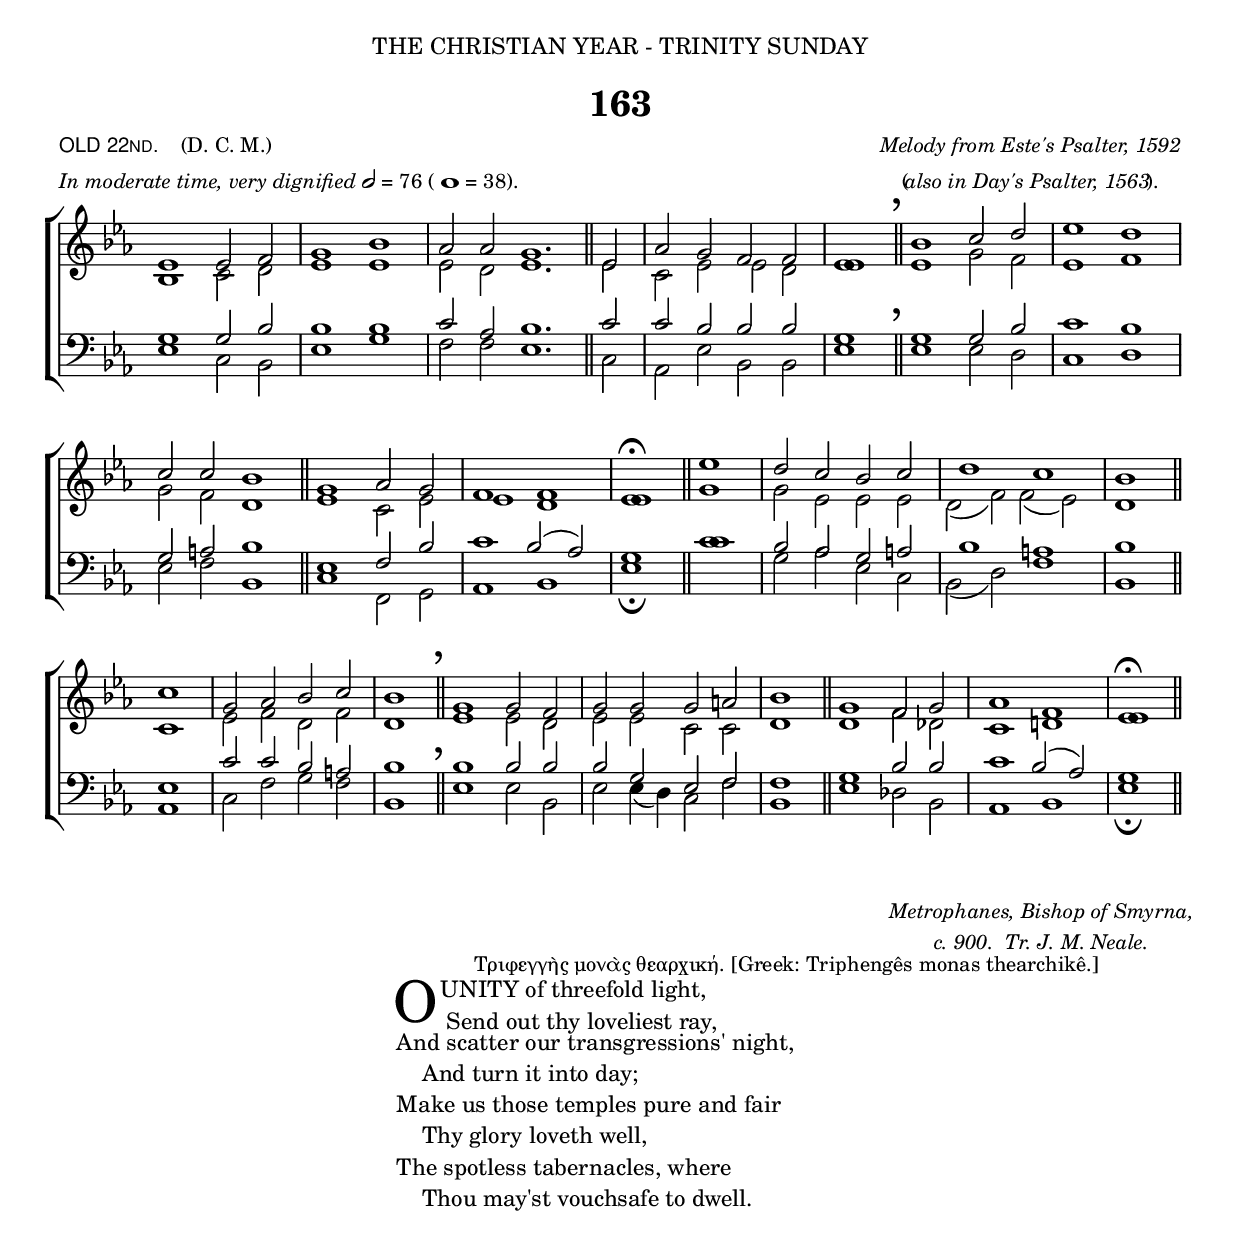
%%%% 263.png
%%%% Hymn 163. Old 22nd O Unity of threefold light 
%%%% Rev 1.

\version "2.10"

\header {
  dedication = \markup {  \center-align { "THE CHRISTIAN YEAR - TRINITY SUNDAY"
	\hspace #0.1 }}	
	
	title = "163"   
  
 
  meter = \markup { \small { \column { \line { \sans \smallCaps "OLD 22nd." \hspace #1 \roman " (D. C. M.)" } 
                            \line { { \italic "In moderate time, very dignified" \general-align #Y #DOWN \note #"2" #0.5 "= 76" "(" \general-align #Y #DOWN \note #"1" #0.5 "= 38)." } } }} }
 
  arranger = \markup { \small { \center-align { 
		 \line { \italic "Melody from Este's Psalter, 1592" }
				 \line { "(" \hspace #-1 \italic "also in Day's Psalter, 1563" \hspace #-1 ")." } }} }
 
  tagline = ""
}

%%%%%%%%%%%%%%%%%%%%%%%%%%% Macros

%%% merge. Macro to pull note slightly leftwards.  Used to produce those partially merged wholenotes 

merge = \once \override NoteColumn #'force-hshift = #-0.01

%%% generates the breathmarks
breathmark = {	
	      \override Score.RehearsalMark #'break-visibility = #begin-of-line-invisible 
	      \override Score.RehearsalMark #'Y-offset = #'4.0 
	      \override Score.RehearsalMark #'X-offset = #'-0.5
	      \mark \markup { \fontsize #4 ","}
}	      

%%% Insert a bar while forbidding line breaks - needed because this piece has very dense notation
nbbar = { \bar "|" \noBreak }


%%% hide implied accidentals
noacci = \once \override Accidental #'transparent = ##t

%%% Used to pull a note left. Used when a slurred note pair straddles a longer note above when notecolumn force-hshift does not work 		 

straddle =  { \once \override Score.SeparationItem #'padding = #2
              \once \override NoteHead #'X-offset = #-1.2
              \once \override Stem #'X-offset = #-1.2 }	      
	      
%% Used to pull an upstem note left. Used when a slurred note pair straddles a longer note below and when notecolumn force-hshift does not work 
topstraddle = { \once \override Score.SeparationItem #'padding = #2
              \once \override NoteHead #'X-offset = #-1.0 
              \once \override Stem #'X-offset = #0.3 }	      
	      

%%%%%%%%%%%%%%%%%%%%%%%%%%% End of macro definitions

%%% SATB voices

global = {
  \time 4/2
  \key ees \major
  \set Staff.midiInstrument = "church organ"
}

soprano = \relative c' { 
  ees1 ees2 f2 \nbbar g1 bes1 \nbbar aes2 aes2 g1.  \bar "||" \noBreak ees2 \bar "|" aes2 g2 f2 f2 \nbbar ees1 \breathmark \bar "||" \noBreak bes'1 c2 d2 \nbbar ees1 d1 \bar "|" \break
  c2 c2 bes1  \bar "||" g1 aes2 g2 \nbbar f1 f1 \nbbar ees1 ^\fermata  \bar "||" \noBreak ees'1 \nbbar d2 c2 bes2 c2 \nbbar d1 c1 \nbbar bes1  \bar "||" \break
  c1 \nbbar g2 aes2 bes2 c2 \nbbar bes1 \breathmark \bar "||" \noBreak g1 g2 f2 \nbbar g2 g2 g2 a2 \nbbar bes1 \bar "||" \noBreak g1 f2 g2 \nbbar \noacci aes1 f1 \nbbar ees1 ^\fermata \bar "||"
} 
   
alto = \relative c' {  
  bes1 c2 d2 \nbbar ees1 ees1 \nbbar ees2 d2 ees1. \bar "||" ees2 \nbbar c2 ees2 ees2 d2 \nbbar \merge ees1 \bar "||" ees1 g2 f2 \nbbar ees1 f1 \bar "|"
  g2 f2 d1 \bar "||" ees1 c2 ees2 \nbbar ees1 d1 \nbbar \merge ees1 \bar "||" g1 \nbbar g2 ees2 ees2 ees2 \nbbar \straddle d2( f2) \straddle f2( ees2) \nbbar d1 \bar "||"
  c1 \nbbar ees2 f2 d2 f2 \nbbar d1 \bar "||" ees1 ees2 d2 \nbbar ees2 ees2 c2 c2 \nbbar d1 \bar "||" d1 f2 des2 \nbbar c1 d1 \nbbar \merge ees1 \bar "||"
}

tenor = \relative c {\clef bass 
  g'1 g2 bes2 \nbbar bes1 bes1 \nbbar c2 aes2 bes1. \bar "||" c2 \nbbar c2 bes2 bes2 bes2 \nbbar g1 \bar "||" g1 g2 bes2 \nbbar c1 bes1 \bar "|"
  g2 a2 bes1 \bar "||" ees,1 f2 bes2 \nbbar c1 \topstraddle bes2( \noacci aes2) \nbbar g1 \bar "||" c1 \nbbar bes2 aes2 g2 a2 \nbbar bes1 a!1 \nbbar bes1 \bar "||"
  ees,1 \nbbar c'2 c2 bes2 a!2 \nbbar bes1 \bar "||" bes1 bes2 bes2 \nbbar bes2 g2 ees2 f2 \nbbar f1 \bar "||" g1 bes2 bes2 \nbbar c1 \topstraddle bes2( \noacci aes2) \nbbar g1 \bar "||"
}

bass = \relative c {\clef bass 
  ees1 c2 bes2 \nbbar ees1 g1 \nbbar f2 f2 ees1. \bar "||" c2 \nbbar aes2 ees'2 bes2 bes2 \nbbar ees1 \bar "||" ees1 ees2 d2 \nbbar c1 d1 \bar "|"
  ees2 f2 bes,1 \bar "||" c1 f,2 g2 \nbbar aes1 bes1 \nbbar ees1 _\fermata \bar "||" \merge c'1 \nbbar g2 aes2 ees2 c2 \nbbar \straddle bes2( d2) f1 \nbbar bes,1 \bar "||"
  aes1 \nbbar c2 f2 g2 f2 \nbbar bes,1 \bar "||" ees1 ees2 bes2 \nbbar ees2 ees4( d4) c2 f2 \nbbar bes,1 \bar "||" ees1 des2 bes2 \nbbar aes1 bes1 \nbbar ees1 _\fermata \bar "||"
}

#(ly:set-option 'point-and-click #f)

\paper {
  #(set-paper-size "a4")
%  annotate-spacing = ##t
  print-page-number = ##f
  ragged-last-bottom = ##t
  ragged-bottom = ##t
}

\book{

%%% Score block	

\score{
\new ChoirStaff	
<<
	\context Staff = upper << 
	\context Voice = sopranos { \voiceOne \global \soprano }
	\context Voice = altos    { \voiceTwo \global \alto }
	                      >>
	\context Staff = lower <<
	\context Voice = tenors { \voiceOne \global \tenor }
	\context Voice = basses { \voiceTwo \global \bass }
			        >>
>>
\layout {
		indent=0
		\context { \Score timing = ##f }
		\context { \Score \remove "Bar_number_engraver" }
		\context { \Staff \remove "Time_signature_engraver" }
		\context { \Score \remove "Mark_engraver"  }
                \context { \Staff \consists "Mark_engraver"  }
	} %% close layout

\midi { \context { \Score tempoWholesPerMinute = #(ly:make-moment 76 2) }}      
  	
	
} %%% Score bracket

%%% Lyric attributions and titles

\markup { \small { \hspace #80 \center-align {
	 \italic "Metrophanes, Bishop of Smyrna,"
          \italic "c. 900.  Tr. J. M. Neale." }}}

\markup { \small { \hspace #40 "Τριφεγγὴς μονὰς θεαρχική."  "[Greek: Triphengês monas thearchikê.]"} }


%%% Lyrics

\markup { \hspace #30 %%add space as necc. to center the column
          \column { %% super column of everything
	              \column { %%verse 1 is a column of 2 lines  
	                  \line { \hspace #2.2 \column { \lower #2.4 \fontsize #8 "O" }   %%Drop Cap goes here
				  \hspace #-1.0    %% adjust this if other letters are too far from Drop Cap
				  \column  { \raise #0.0 " UNITY of threefold light,"
			                                 "  Send out thy loveliest ray," } }     
	                  \line {  \hspace #2.5  %%adjust hspace until this line left edge is flush with Drop Cap
				   \lower  #1.56  %%adjust this until the line spacing looks right
				   \column {   
					   "And scatter our transgressions' night,"
					   "    And turn it into day;"
					   "Make us those temples pure and fair"
					   "    Thy glory loveth well,"
					   "The spotless tabernacles, where"
					   "    Thou may'st vouchsafe to dwell."
			  		}} 
			         } %%% finish verse 1
	  } %%% end supercolumn
} %%% end markup	  
       
       
%%fake score block to occupy space and force a pagebreak.  Can't think of a better way of doing this.
\score{
	{s4 }
\header { breakbefore = ##f piece = ##f opus = ##f tagline = ##f }
\layout{	
	\context { \Staff
		\remove Time_signature_engraver
		\remove Key_engraver
		\remove Clef_engraver
		\remove Staff_symbol_engraver
}}}

%%% Second page
%%% continuation of  lyrics

\markup { \hspace #30   %%add space as necc. to center the column  
		\column { 
			\hspace #1 % adds vertical spacing between verses  
			\line {"2  "
			    \column {	     
				    "The glorious hosts of peerless might,"
				    "    That ever see thy face,"
				    "Thou mak'st the mirrors of thy light,"
				    "    The vessels of thy grace."
				    "Thou, when their wondrous strain they weave,"
				    "    Hast pleasure in the lay:"
				    "Deign thus our praises to receive,"
				    "    Albeit from lips of clay."
			}}	     
			\hspace #1 % adds vertical spacing between verses
			\line { "3. "
			     \column {	     
				     "And yet thyself they cannot know,"
				     "    Nor pierce the veil of light"
				     "That hides thee from the Thrones below,"
				     "    As in profoundest night."
				     "How then can mortal accents frame"
				     "    Due tribute to their King?"
				     "Thou, only, while we praise thy name,"
				     "    Forgive us as we sing."	     
     			}}
	  }
} %%% lyric markup bracket


%%% Amen score block
\score{
  \new ChoirStaff
   <<
        \context Staff = upper \with { fontSize = #-3  \override StaffSymbol #'staff-space = #(magstep -2) }  
	                      << 
	\context Voice = "sopranos" { \relative c' { \clef treble \global \voiceOne ees1 ees1 \bar "||" }}
	\context Voice = "altos"    { \relative c' {  \clef treble \global \voiceTwo c1 bes1 \bar "||" }}
	                      >>
			      
	\context Lyrics \lyricsto "altos" { \override LyricText #'font-size = #-1 A -- men. }
	
	\context Staff = lower \with { fontSize = #-3  \override StaffSymbol #'staff-space = #(magstep -2) }  
	                       <<
	\context Voice = "tenors" { \relative c { \clef bass \global \voiceThree aes'1 g1 \bar "||" }}
	\context Voice = "basses" { \relative c { \clef bass \global \voiceFour  aes1 ees'1 \bar "||" }}
			        >> 
  >>			      
\header { breakbefore = ##f piece = " " opus = " " }
\layout { 
	\context { \Score timing = ##f }
	ragged-right = ##t
	indent = 15\cm
	\context { \Staff \remove Time_signature_engraver }

       }

\midi { \context { \Score tempoWholesPerMinute = #(ly:make-moment 76 2) }}  %%Amen midi       
       
}  

%%% alternative hymns also suitable

\markup {\hspace #32 \column {
	\line{ \hspace #2 \italic "The following are also suitable:"}
	\hspace #0.1 
	\small {
	"372  Bright the vision that delighted."
	"387  Father of heaven, whose love profound."
	"390  Firmly I believe and truly."
	"407  Immortal, invisible, God only wise."
	"501  Three in One, and One in Three."	
	}
}} 


} %%% book bracket
